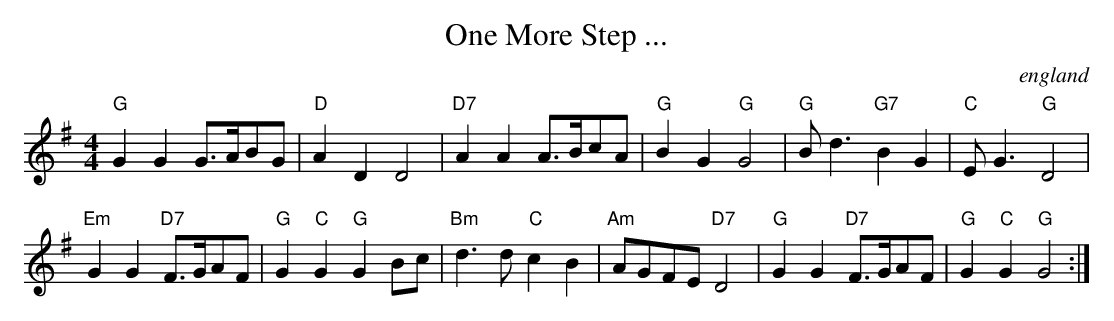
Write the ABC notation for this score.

X:1
T:One More Step ...
O:england
M:4/4
L:1/4
K:G
"G"GG G3/4A/4B/2G/2|"D"AD D2|"D7"AA A3/4B/4c/2A/2|"G"BG "G"G2|\
"G"B/2d3/2 "G7"BG|"C"E/2G3/2 "G"D2|
"Em"GG "D7"F3/4G/4A/2F/2|"G"G"C"G "G"GB/2c/2|"Bm"d3/2d/2 "C"cB|\
"Am"A/2G/2F/2E/2 "D7"D2|"G"GG "D7"F3/4G/4A/2F/2|"G"G"C"G "G"G2:|
